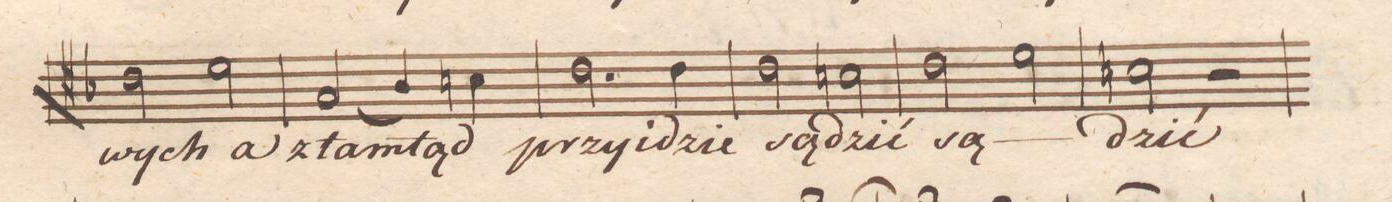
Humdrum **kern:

**kern	**text	**dynam
*I"Tenore	*	*
*clefC4	*	*
*k[b-]	*	*
*met(c|)	*	*
*M2/2	*	*
2c\	-wych	.
2d\	a	.
=83	=83	=83
(2G/	ztam-	.
4A/)	.	.
4Bn\	-tąd	.
=84	=84	=84
2.c\	przyi-	.
4c\	-dzie	.
=85	=85	=85
2c\	są-	.
2Bn\	-dzić	.
=86	=86	=86
2c\	są-	.
2d\	.	.
=87	=87	=87
2Bn\	-dzić	.
2r	.	.
=88	=88	=88
*-	*-	*-
